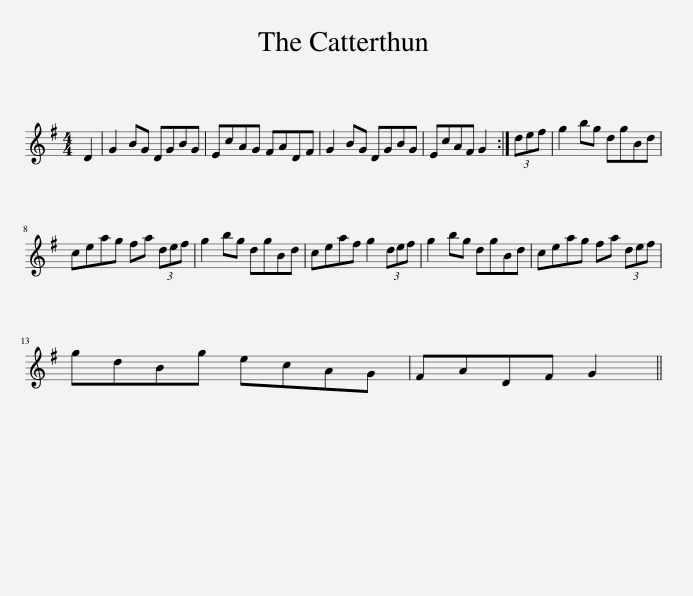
X:1
L:1/8
M:4/4
I:linebreak $
K:G
V:1 treble
V:1
 D2 | G2 BG DGBG | EcAG FADF | G2 BG DGBG | EcAF G2 :| %5
 (3def | g2 bg dgBd |$ ceag fa (3def | g2 bg dgBd | ceaf g2 (3def | %10
 g2 bg dgBd | ceag fa (3def |$ gdBg ecAG | FADF G2 || %14
